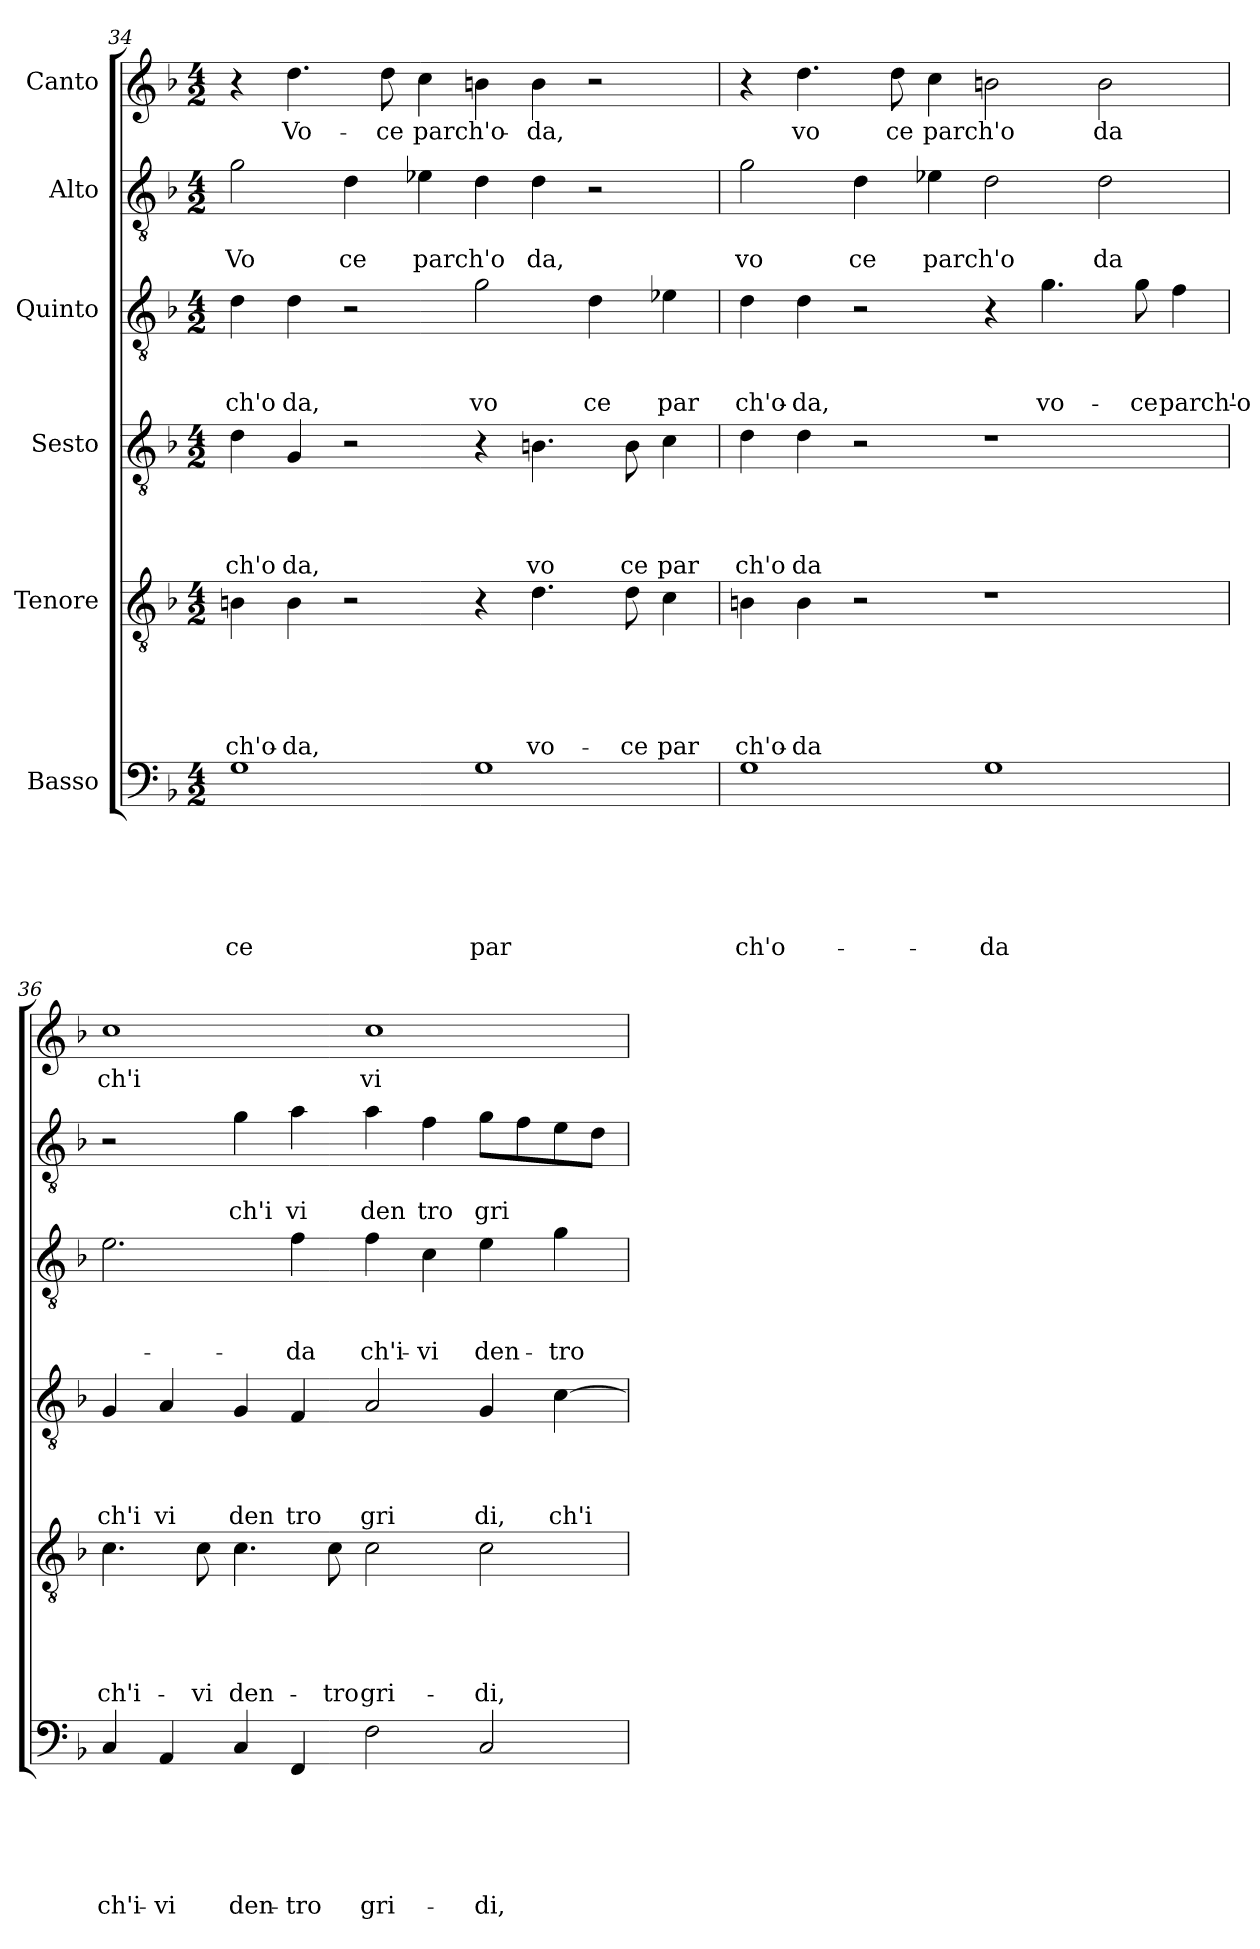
**kern	**text	**text	**text	**text	**text	**text	**kern	**text	**text	**text	**text	**text	**kern	**text	**text	**text	**text	**kern	**text	**text	**text	**kern	**text	**text	**kern	**text
*part6	*part6	*part6	*part6	*part6	*part6	*part6	*part5	*part5	*part5	*part5	*part5	*part5	*part4	*part4	*part4	*part4	*part4	*part3	*part3	*part3	*part3	*part2	*part2	*part2	*part1	*part1
*staff6	*staff6	*staff6	*staff6	*staff6	*staff6	*staff6	*staff5	*staff5	*staff5	*staff5	*staff5	*staff5	*staff4	*staff4	*staff4	*staff4	*staff4	*staff3	*staff3	*staff3	*staff3	*staff2	*staff2	*staff2	*staff1	*staff1
*I"Basso	*	*	*	*	*	*	*I"Tenore	*	*	*	*	*	*I"Sesto	*	*	*	*	*I"Quinto	*	*	*	*I"Alto	*	*	*I"Canto	*
*clefF4	*	*	*	*	*	*	*clefGv2	*	*	*	*	*	*clefGv2	*	*	*	*	*clefGv2	*	*	*	*clefGv2	*	*	*clefG2	*
*k[b-]	*	*	*	*	*	*	*k[b-]	*	*	*	*	*	*k[b-]	*	*	*	*	*k[b-]	*	*	*	*k[b-]	*	*	*k[b-]	*
*F:	*	*	*	*	*	*	*F:	*	*	*	*	*	*F:	*	*	*	*	*F:	*	*	*	*F:	*	*	*F:	*
*M4/2	*	*	*	*	*	*	*M4/2	*	*	*	*	*	*M4/2	*	*	*	*	*M4/2	*	*	*	*M4/2	*	*	*M4/2	*
=34	=34	=34	=34	=34	=34	=34	=34	=34	=34	=34	=34	=34	=34	=34	=34	=34	=34	=34	=34	=34	=34	=34	=34	=34	=34	=34
!	!	!	!	!	!	!LO:LY:b	!	!	!	!	!	!LO:LY:b	!	!	!	!	!LO:LY:b	!	!	!	!LO:LY:b	!	!	!LO:LY:b	!	!
1G	.	.	.	.	.	ce	4Bn\	.	.	.	.	ch'o-	4d\	.	.	.	ch'o	4d\	.	.	ch'o	2g\	.	Vo	4r	.
!	!	!	!	!	!	!	!	!	!	!	!	!LO:LY:b	!	!	!	!	!LO:LY:b	!	!	!	!LO:LY:b	!	!	!	!	!LO:LY:b
.	.	.	.	.	.	.	4B\	.	.	.	.	-da,	4G/	.	.	.	da,	4d\	.	.	da,	.	.	.	4.dd\	Vo-
!	!	!	!	!	!	!	!	!	!	!	!	!	!	!	!	!	!	!	!	!	!	!	!	!LO:LY:b	!	!
.	.	.	.	.	.	.	2r	.	.	.	.	.	2r	.	.	.	.	2r	.	.	.	4d\	.	ce	.	.
!	!	!	!	!	!	!	!	!	!	!	!	!	!	!	!	!	!	!	!	!	!	!	!	!	!	!LO:LY:b
.	.	.	.	.	.	.	.	.	.	.	.	.	.	.	.	.	.	.	.	.	.	.	.	.	8dd\	-ce
!	!	!	!	!	!	!	!	!	!	!	!	!	!	!	!	!	!	!	!	!	!	!	!	!LO:LY:b	!	!LO:LY:b
.	.	.	.	.	.	.	.	.	.	.	.	.	.	.	.	.	.	.	.	.	.	4e-X\	.	parch'o	4cc\	parch'o-
!	!	!	!	!	!	!LO:LY:b	!	!	!	!	!	!	!	!	!	!	!	!	!	!	!LO:LY:b	!	!	!	!	!
1G	.	.	.	.	.	par	4r	.	.	.	.	.	4r	.	.	.	.	2g\	.	.	vo	4d\	.	.	4bn\	.
!	!	!	!	!	!	!	!	!	!	!	!	!LO:LY:b	!	!	!	!	!LO:LY:b	!	!	!	!	!	!	!LO:LY:b	!	!LO:LY:b
.	.	.	.	.	.	.	4.d\	.	.	.	.	vo-	4.Bn\	.	.	.	vo	.	.	.	.	4d\	.	da,	4b\	-da,
!	!	!	!	!	!	!	!	!	!	!	!	!	!	!	!	!	!	!	!	!	!LO:LY:b	!	!	!	!	!
.	.	.	.	.	.	.	.	.	.	.	.	.	.	.	.	.	.	4d\	.	.	ce	2r	.	.	2r	.
!	!	!	!	!	!	!	!	!	!	!	!	!LO:LY:b	!	!	!	!	!LO:LY:b	!	!	!	!	!	!	!	!	!
.	.	.	.	.	.	.	8d\	.	.	.	.	-ce	8B\	.	.	.	ce	.	.	.	.	.	.	.	.	.
!	!	!	!	!	!	!	!	!	!	!	!	!LO:LY:b	!	!	!	!	!LO:LY:b	!	!	!	!LO:LY:b	!	!	!	!	!
.	.	.	.	.	.	.	4c\	.	.	.	.	par	4c\	.	.	.	par	4e-X\	.	.	par	.	.	.	.	.
!!LO:PB:g=z
=35	=35	=35	=35	=35	=35	=35	=35	=35	=35	=35	=35	=35	=35	=35	=35	=35	=35	=35	=35	=35	=35	=35	=35	=35	=35	=35
!	!	!	!	!	!	!LO:LY:b	!	!	!	!	!	!LO:LY:b	!	!	!	!	!LO:LY:b	!	!	!	!LO:LY:b	!	!	!LO:LY:b	!	!
1G	.	.	.	.	.	ch'o-	4Bn\	.	.	.	.	ch'o-	4d\	.	.	.	ch'o	4d\	.	.	ch'o-	2g\	.	vo	4r	.
!	!	!	!	!	!	!	!	!	!	!	!	!LO:LY:b	!	!	!	!	!LO:LY:b	!	!	!	!LO:LY:b	!	!	!	!	!LO:LY:b
.	.	.	.	.	.	.	4B\	.	.	.	.	-da	4d\	.	.	.	da	4d\	.	.	-da,	.	.	.	4.dd\	vo
!	!	!	!	!	!	!	!	!	!	!	!	!	!	!	!	!	!	!	!	!	!	!	!	!LO:LY:b	!	!
.	.	.	.	.	.	.	2r	.	.	.	.	.	2r	.	.	.	.	2r	.	.	.	4d\	.	ce	.	.
!	!	!	!	!	!	!	!	!	!	!	!	!	!	!	!	!	!	!	!	!	!	!	!	!	!	!LO:LY:b
.	.	.	.	.	.	.	.	.	.	.	.	.	.	.	.	.	.	.	.	.	.	.	.	.	8dd\	ce
!	!	!	!	!	!	!	!	!	!	!	!	!	!	!	!	!	!	!	!	!	!	!	!	!LO:LY:b	!	!LO:LY:b
.	.	.	.	.	.	.	.	.	.	.	.	.	.	.	.	.	.	.	.	.	.	4e-X\	.	parch'o	4cc\	parch'o
!	!	!	!	!	!	!LO:LY:b	!	!	!	!	!	!	!	!	!	!	!	!	!	!	!	!	!	!	!	!
1G	.	.	.	.	.	-da	1r	.	.	.	.	.	1r	.	.	.	.	4r	.	.	.	2d\	.	.	2bn\	.
!	!	!	!	!	!	!	!	!	!	!	!	!	!	!	!	!	!	!	!	!	!LO:LY:b	!	!	!	!	!
.	.	.	.	.	.	.	.	.	.	.	.	.	.	.	.	.	.	4.g\	.	.	vo-	.	.	.	.	.
!	!	!	!	!	!	!	!	!	!	!	!	!	!	!	!	!	!	!	!	!	!	!	!	!LO:LY:b	!	!LO:LY:b
.	.	.	.	.	.	.	.	.	.	.	.	.	.	.	.	.	.	.	.	.	.	2d\	.	da	2b\	da
!	!	!	!	!	!	!	!	!	!	!	!	!	!	!	!	!	!	!	!	!	!LO:LY:b	!	!	!	!	!
.	.	.	.	.	.	.	.	.	.	.	.	.	.	.	.	.	.	8g\	.	.	-ce	.	.	.	.	.
!	!	!	!	!	!	!	!	!	!	!	!	!	!	!	!	!	!	!	!	!	!LO:LY:b	!	!	!	!	!
.	.	.	.	.	.	.	.	.	.	.	.	.	.	.	.	.	.	4f\	.	.	parch'o-	.	.	.	.	.
=36	=36	=36	=36	=36	=36	=36	=36	=36	=36	=36	=36	=36	=36	=36	=36	=36	=36	=36	=36	=36	=36	=36	=36	=36	=36	=36
!	!	!	!	!	!	!LO:LY:b	!	!	!	!	!	!LO:LY:b	!	!	!	!	!LO:LY:b	!	!	!	!	!	!	!	!	!LO:LY:b
4C/	.	.	.	.	.	ch'i-	4.c\	.	.	.	.	ch'i-	4G/	.	.	.	ch'i	2.e\	.	.	.	2r	.	.	1cc	ch'i
!	!	!	!	!	!	!LO:LY:b	!	!	!	!	!	!	!	!	!	!	!LO:LY:b	!	!	!	!	!	!	!	!	!
4AA/	.	.	.	.	.	-vi	.	.	.	.	.	.	4A/	.	.	.	vi	.	.	.	.	.	.	.	.	.
!	!	!	!	!	!	!	!	!	!	!	!	!LO:LY:b	!	!	!	!	!	!	!	!	!	!	!	!	!	!
.	.	.	.	.	.	.	8c\	.	.	.	.	-vi	.	.	.	.	.	.	.	.	.	.	.	.	.	.
!	!	!	!	!	!	!LO:LY:b	!	!	!	!	!	!LO:LY:b	!	!	!	!	!LO:LY:b	!	!	!	!	!	!	!LO:LY:b	!	!
4C/	.	.	.	.	.	den-	4.c\	.	.	.	.	den-	4G/	.	.	.	den	.	.	.	.	4g\	.	ch'i	.	.
!	!	!	!	!	!	!LO:LY:b	!	!	!	!	!	!	!	!	!	!	!LO:LY:b	!	!	!	!LO:LY:b	!	!	!LO:LY:b	!	!
4FF/	.	.	.	.	.	-tro	.	.	.	.	.	.	4F/	.	.	.	tro	4f\	.	.	-da	4a\	.	vi	.	.
!	!	!	!	!	!	!	!	!	!	!	!	!LO:LY:b	!	!	!	!	!	!	!	!	!	!	!	!	!	!
.	.	.	.	.	.	.	8c\	.	.	.	.	-tro	.	.	.	.	.	.	.	.	.	.	.	.	.	.
!	!	!	!	!	!	!LO:LY:b	!	!	!	!	!	!LO:LY:b	!	!	!	!	!LO:LY:b	!	!	!	!LO:LY:b	!	!	!LO:LY:b	!	!LO:LY:b
2F\	.	.	.	.	.	gri-	2c\	.	.	.	.	gri-	2A/	.	.	.	gri	4f\	.	.	ch'i-	4a\	.	den	1cc	vi
!	!	!	!	!	!	!	!	!	!	!	!	!	!	!	!	!	!	!	!	!	!LO:LY:b	!	!	!LO:LY:b	!	!
.	.	.	.	.	.	.	.	.	.	.	.	.	.	.	.	.	.	4c\	.	.	-vi	4f\	.	tro	.	.
!	!	!	!	!	!	!LO:LY:b	!	!	!	!	!	!LO:LY:b	!	!	!	!	!LO:LY:b	!	!	!	!LO:LY:b	!	!	!LO:LY:b	!	!
2C/	.	.	.	.	.	-di,	2c\	.	.	.	.	-di,	4G/	.	.	.	di,	4e\	.	.	den-	8g\L	.	gri	.	.
.	.	.	.	.	.	.	.	.	.	.	.	.	.	.	.	.	.	.	.	.	.	8f\	.	.	.	.
!	!	!	!	!	!	!	!	!	!	!	!	!	!	!	!	!	!LO:LY:b	!	!	!	!LO:LY:b	!	!	!	!	!
.	.	.	.	.	.	.	.	.	.	.	.	.	[>4c\	.	.	.	ch'i	4g\	.	.	-tro	8e\	.	.	.	.
.	.	.	.	.	.	.	.	.	.	.	.	.	.	.	.	.	.	.	.	.	.	8d\J	.	.	.	.
=	=	=	=	=	=	=	=	=	=	=	=	=	=	=	=	=	=	=	=	=	=	=	=	=	=	=
*-	*-	*-	*-	*-	*-	*-	*-	*-	*-	*-	*-	*-	*-	*-	*-	*-	*-	*-	*-	*-	*-	*-	*-	*-	*-	*-
